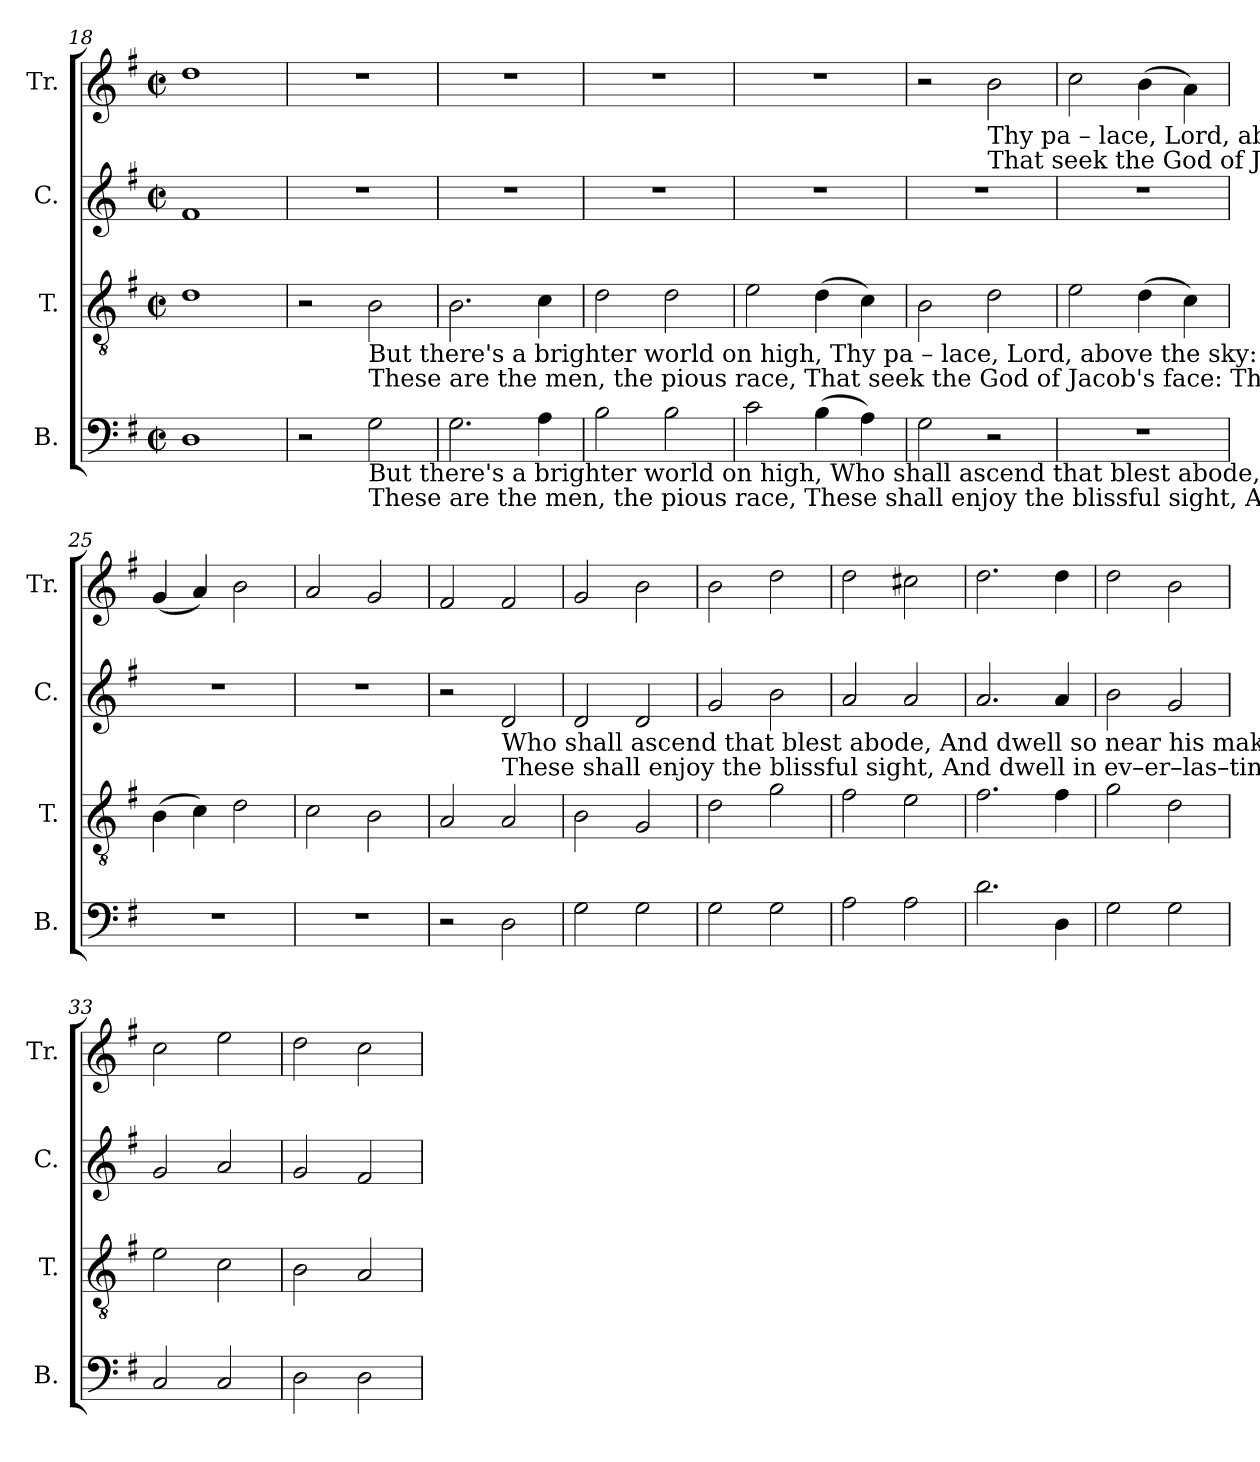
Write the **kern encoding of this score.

**kern	**kern	**kern	**kern
*part4	*part3	*part2	*part1
*staff4	*staff3	*staff2	*staff1
*I"B.	*I"T.	*I"C.	*I"Tr.
*I'B.	*I'T.	*I'C.	*I'Tr.
*clefF4	*clefGv2	*clefG2	*clefG2
*k[f#]	*k[f#]	*k[f#]	*k[f#]
*M2/2	*M2/2	*M2/2	*M2/2
*met(c|)	*met(c|)	*met(c|)	*met(c|)
=18	=18	=18	=18
1D!	1d!	1f#!	1dd!
!!LO:LB:g=z
=19	=19	=19	=19
2r	2r	1r	1r
!	!LO:TX:b:t=But there's a brighter world on high, Thy  pa – lace,    Lord,  above  the sky&colon; Who shall ascend that  blest abode, And dwell so near his maker God?   Rejoice, ye	!	!
!	!LO:TX:b:t=These are the men,  the  pious race, That seek  the   God   of   Jacob's  face&colon;  These shall enjoy the blissful sight, And dwell in ev–er–las–ting   light.   Ye heavenly	!	!
!LO:TX:b:t=But there's a brighter world on high,                                                        Who shall ascend that  blest abode, And dwell so near his maker God?	!	!	!
!LO:TX:b:t=These are the men,  the  pious race,                                                        These shall enjoy the blissful sight,   And dwell in ev–er–las–ting   light.	!	!	!
2G!\	2B!\	.	.
=20	=20	=20	=20
2.G!\	2.B!\	1r	1r
4A!\	4c!\	.	.
=21	=21	=21	=21
2B!\	2d!\	1r	1r
2B!\	2d!\	.	.
=22	=22	=22	=22
2c!\	2e!\	1r	1r
(>4B!\	(>4d!\	.	.
4A!\)	4c!\)	.	.
=23	=23	=23	=23
2G!\	2B!\	1r	2r
!	!	!	!LO:TX:b:t=Thy  pa – lace,    Lord,  above  the  sky&colon; Who shall ascend that  blest abode, And dwell so near his maker God?   Rejoice, ye
!	!	!	!LO:TX:b:t=That seek  the   God   of   Jacob's  face&colon;  These shall enjoy the blissful sight, And dwell in ev–er–las–ting   light.   Ye heavenly
2r	2d!\	.	2b!\
=24	=24	=24	=24
1r	2e!\	1r	2cc!\
.	(>4d!\	.	(>4b!\
.	4c!\)	.	4a!\)
=25	=25	=25	=25
1r	(>4B!\	1r	(<4g!/
.	4c!\)	.	4a!/)
.	2d!\	.	2b!\
=26	=26	=26	=26
1r	2c!\	1r	2a!/
.	2B!\	.	2g!/
=27	=27	=27	=27
2r	2A!/	2r	2f#!/
!	!	!LO:TX:b:t=Who shall ascend that  blest abode, And dwell so near his maker God?   Rejoice,  ye	!
!	!	!LO:TX:b:t=These shall enjoy the  blissful sight,  And dwell in ev–er–las–ting   light.   Ye heavenly	!
2D!\	2A!/	2d!/	2f#!/
=28	=28	=28	=28
2G!\	2B!\	2d!/	2g!/
2G!\	2G!/	2d!/	2b!\
=29	=29	=29	=29
2G!\	2d!\	2g!/	2b!\
2G!\	2g!\	2b!\	2dd!\
=30	=30	=30	=30
2A!\	2f#!\	2a!/	2dd!\
2A!\	2e!\	2a!/	2cc#X!\
=31	=31	=31	=31
2.d!\	2.f#!\	2.a!/	2.dd!\
4D!\	4f#!\	4a!/	4dd!\
=32	=32	=32	=32
2G!\	2g!\	2b!\	2dd!\
2G!\	2d!\	2g!/	2b!\
=33	=33	=33	=33
2C!/	2e!\	2g!/	2cc!\
2C!/	2c!\	2a!/	2ee!\
=34	=34	=34	=34
2D!\	2B!\	2g!/	2dd!\
2D!\	2A!/	2f#!/	2cc!\
=	=	=	=
*-	*-	*-	*-
